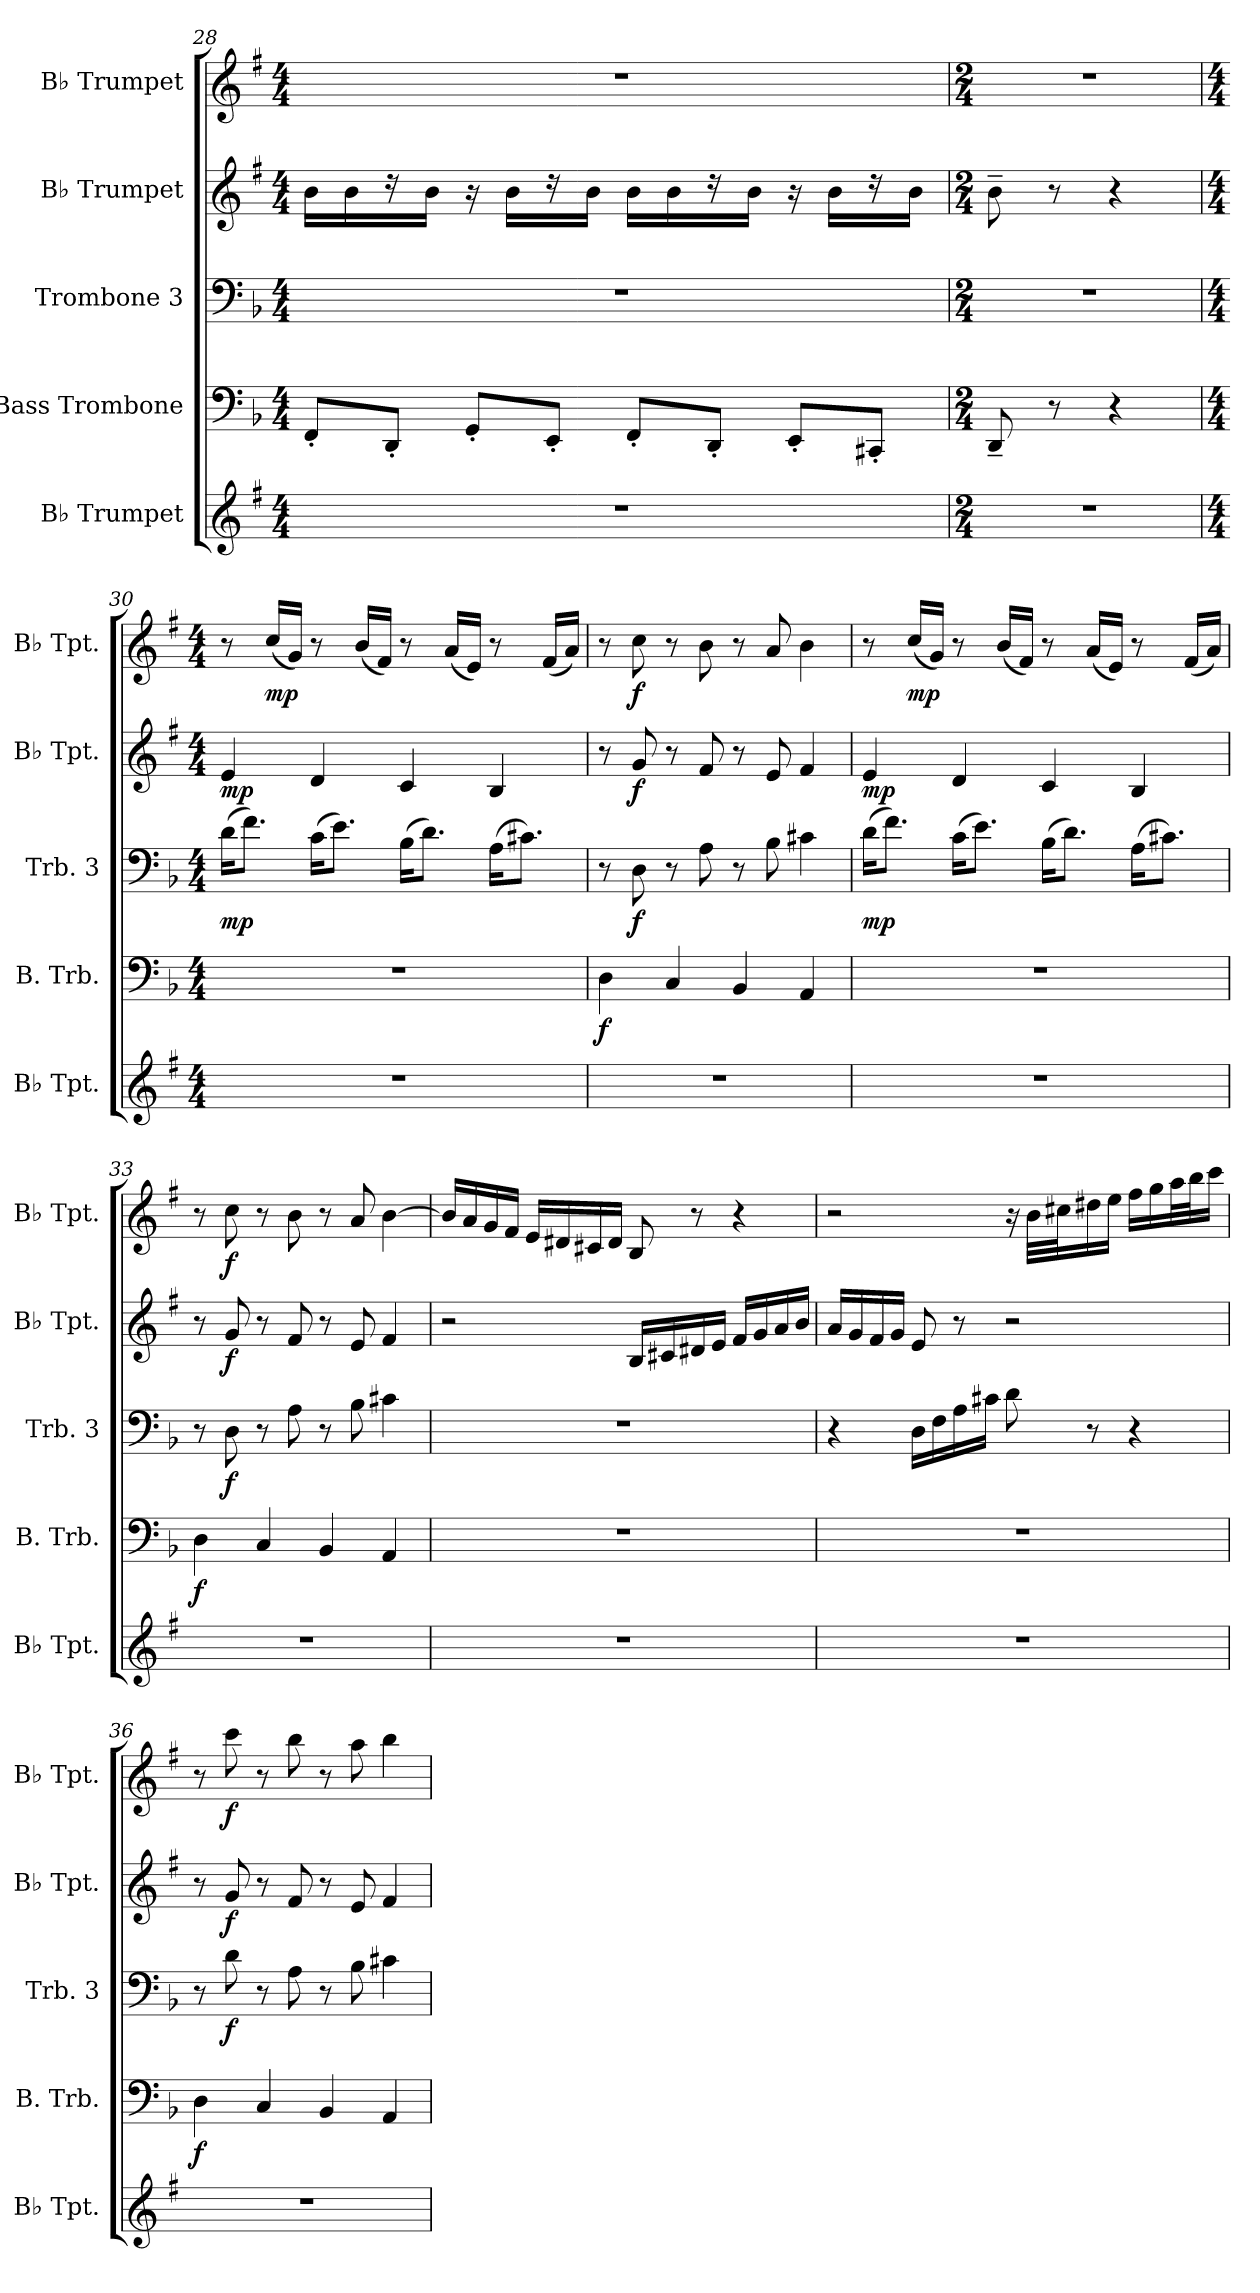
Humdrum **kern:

**kern	**kern	**dynam	**kern	**dynam	**kern	**dynam	**kern	**dynam
*part5	*part4	*part4	*part3	*part3	*part2	*part2	*part1	*part1
*staff5	*staff4	*staff4	*staff3	*staff3	*staff2	*staff2	*staff1	*staff1
*I"B♭ Trumpet	*I"Bass Trombone	*	*I"Trombone 3	*	*I"B♭ Trumpet	*	*I"B♭ Trumpet	*
*I'B♭ Tpt.	*I'B. Trb.	*	*I'Trb. 3	*	*I'B♭ Tpt.	*	*I'B♭ Tpt.	*
!!LO:PB:g=z
*clefG2	*clefF4	*	*clefF4	*	*clefG2	*	*clefG2	*
*ITrd1c2	*	*	*	*	*ITrd1c2	*	*ITrd1c2	*
*k[b-]	*k[b-]	*	*k[b-]	*	*k[b-]	*	*k[b-]	*
*M4/4	*M4/4	*	*M4/4	*	*M4/4	*	*M4/4	*
=28	=28	=28	=28	=28	=28	=28	=28	=28
1r	8FF'/L	.	1r	.	16a\LL	.	1r	.
.	.	.	.	.	16a\	.	.	.
.	8DD'/J	.	.	.	16rdd	.	.	.
.	.	.	.	.	16a\JJ	.	.	.
.	8GG'/L	.	.	.	16r	.	.	.
.	.	.	.	.	16a\LL	.	.	.
.	8EE'/J	.	.	.	16rdd	.	.	.
.	.	.	.	.	16a\JJ	.	.	.
.	8FF'/L	.	.	.	16a\LL	.	.	.
.	.	.	.	.	16a\	.	.	.
.	8DD'/J	.	.	.	16rdd	.	.	.
.	.	.	.	.	16a\JJ	.	.	.
.	8EE'/L	.	.	.	16r	.	.	.
.	.	.	.	.	16a\LL	.	.	.
.	8CC#X'/J	.	.	.	16rdd	.	.	.
.	.	.	.	.	16a\JJ	.	.	.
=29	=29	=29	=29	=29	=29	=29	=29	=29
*M2/4	*M2/4	*	*M2/4	*	*M2/4	*	*M2/4	*
2r	8DD~/	.	2r	.	8a~\	.	2r	.
.	8r	.	.	.	8r	.	.	.
.	4r	.	.	.	4r	.	.	.
=30	=30	=30	=30	=30	=30	=30	=30	=30
*M4/4	*M4/4	*	*M4/4	*	*M4/4	*	*M4/4	*
!	!	!	!	!LO:DY:b	!	!LO:DY:b	!	!
1r	1r	.	(>16d\KL	mp	4d/	mp	8r	.
.	.	.	8.f\J)	.	.	.	.	.
!	!	!	!	!	!	!	!	!LO:DY:b
.	.	.	.	.	.	.	(<16b-/LL	mp
.	.	.	.	.	.	.	16f/JJ)	.
.	.	.	(>16c\KL	.	4c/	.	8r	.
.	.	.	8.e\J)	.	.	.	.	.
.	.	.	.	.	.	.	(<16a/LL	.
.	.	.	.	.	.	.	16e/JJ)	.
.	.	.	(>16B-\KL	.	4B-/	.	8r	.
.	.	.	8.d\J)	.	.	.	.	.
.	.	.	.	.	.	.	(<16g/LL	.
.	.	.	.	.	.	.	16d/JJ)	.
.	.	.	(>16A\KL	.	4A/	.	8r	.
.	.	.	8.c#X\J)	.	.	.	.	.
.	.	.	.	.	.	.	(<16e/LL	.
.	.	.	.	.	.	.	16g/JJ)	.
!!LO:LB:g=z
=31	=31	=31	=31	=31	=31	=31	=31	=31
!	!	!LO:DY:b	!	!	!	!	!	!
1r	4D\	f	8r	.	8r	.	8r	.
!	!	!	!	!LO:DY:b	!	!LO:DY:b	!	!LO:DY:b
.	.	.	8D\	f	8f/	f	8b-\	f
.	4C/	.	8r	.	8r	.	8r	.
.	.	.	8A\	.	8e/	.	8a\	.
.	4BB-/	.	8r	.	8r	.	8r	.
.	.	.	8B-\	.	8d/	.	8g/	.
.	4AA/	.	4c#X\	.	4e/	.	4a\	.
=32	=32	=32	=32	=32	=32	=32	=32	=32
!	!	!	!	!LO:DY:b	!	!LO:DY:b	!	!
1r	1r	.	(>16d\KL	mp	4d/	mp	8r	.
.	.	.	8.f\J)	.	.	.	.	.
!	!	!	!	!	!	!	!	!LO:DY:b
.	.	.	.	.	.	.	(<16b-/LL	mp
.	.	.	.	.	.	.	16f/JJ)	.
.	.	.	(>16c\KL	.	4c/	.	8r	.
.	.	.	8.e\J)	.	.	.	.	.
.	.	.	.	.	.	.	(<16a/LL	.
.	.	.	.	.	.	.	16e/JJ)	.
.	.	.	(>16B-\KL	.	4B-/	.	8r	.
.	.	.	8.d\J)	.	.	.	.	.
.	.	.	.	.	.	.	(<16g/LL	.
.	.	.	.	.	.	.	16d/JJ)	.
.	.	.	(>16A\KL	.	4A/	.	8r	.
.	.	.	8.c#X\J)	.	.	.	.	.
.	.	.	.	.	.	.	(<16e/LL	.
.	.	.	.	.	.	.	16g/JJ)	.
=33	=33	=33	=33	=33	=33	=33	=33	=33
!	!	!LO:DY:b	!	!	!	!	!	!
1r	4D\	f	8r	.	8r	.	8r	.
!	!	!	!	!LO:DY:b	!	!LO:DY:b	!	!LO:DY:b
.	.	.	8D\	f	8f/	f	8b-\	f
.	4C/	.	8r	.	8r	.	8r	.
.	.	.	8A\	.	8e/	.	8a\	.
.	4BB-/	.	8r	.	8r	.	8r	.
.	.	.	8B-\	.	8d/	.	8g/	.
.	4AA/	.	4c#X\	.	4e/	.	[4a\	.
!!LO:PB:g=z
=34	=34	=34	=34	=34	=34	=34	=34	=34
1r	1r	.	1r	.	2r	.	16a/LL]	.
.	.	.	.	.	.	.	16g/	.
.	.	.	.	.	.	.	16f/	.
.	.	.	.	.	.	.	16e/JJ	.
.	.	.	.	.	.	.	16d/LL	.
.	.	.	.	.	.	.	16c#X/	.
.	.	.	.	.	.	.	16Bn/	.
.	.	.	.	.	.	.	16c#/JJ	.
.	.	.	.	.	16A/LL	.	8A/	.
.	.	.	.	.	16Bn/	.	.	.
.	.	.	.	.	16c#X/	.	8r	.
.	.	.	.	.	16d/JJ	.	.	.
.	.	.	.	.	16e/LL	.	4r	.
.	.	.	.	.	16f/	.	.	.
.	.	.	.	.	16g/	.	.	.
.	.	.	.	.	16a/JJ	.	.	.
=35	=35	=35	=35	=35	=35	=35	=35	=35
1r	1r	.	4r	.	16g/LL	.	2r	.
.	.	.	.	.	16f/	.	.	.
.	.	.	.	.	16e/	.	.	.
.	.	.	.	.	16f/JJ	.	.	.
.	.	.	16D\LL	.	8d/	.	.	.
.	.	.	16F\	.	.	.	.	.
.	.	.	16A\	.	8r	.	.	.
.	.	.	16c#X\JJ	.	.	.	.	.
.	.	.	8d\	.	2r	.	16r	.
.	.	.	.	.	.	.	32a\LLL	.
.	.	.	.	.	.	.	32bn\J	.
.	.	.	8r	.	.	.	16cc#X\	.
.	.	.	.	.	.	.	16dd\JJ	.
.	.	.	4r	.	.	.	16ee\LL	.
.	.	.	.	.	.	.	16ff\	.
.	.	.	.	.	.	.	32gg\L	.
.	.	.	.	.	.	.	32aa\J	.
.	.	.	.	.	.	.	16bb-\JJ	.
!!LO:LB:g=z
=36	=36	=36	=36	=36	=36	=36	=36	=36
!	!	!LO:DY:b	!	!	!	!	!	!
1r	4D\	f	8r	.	8r	.	8r	.
!	!	!	!	!LO:DY:b	!	!LO:DY:b	!	!LO:DY:b
.	.	.	8d\	f	8f/	f	8bb-\	f
.	4C/	.	8r	.	8r	.	8r	.
.	.	.	8A\	.	8e/	.	8aa\	.
.	4BB-/	.	8r	.	8r	.	8r	.
.	.	.	8B-\	.	8d/	.	8gg\	.
.	4AA/	.	4c#X\	.	4e/	.	4aa\	.
=	=	=	=	=	=	=	=	=
*-	*-	*-	*-	*-	*-	*-	*-	*-
